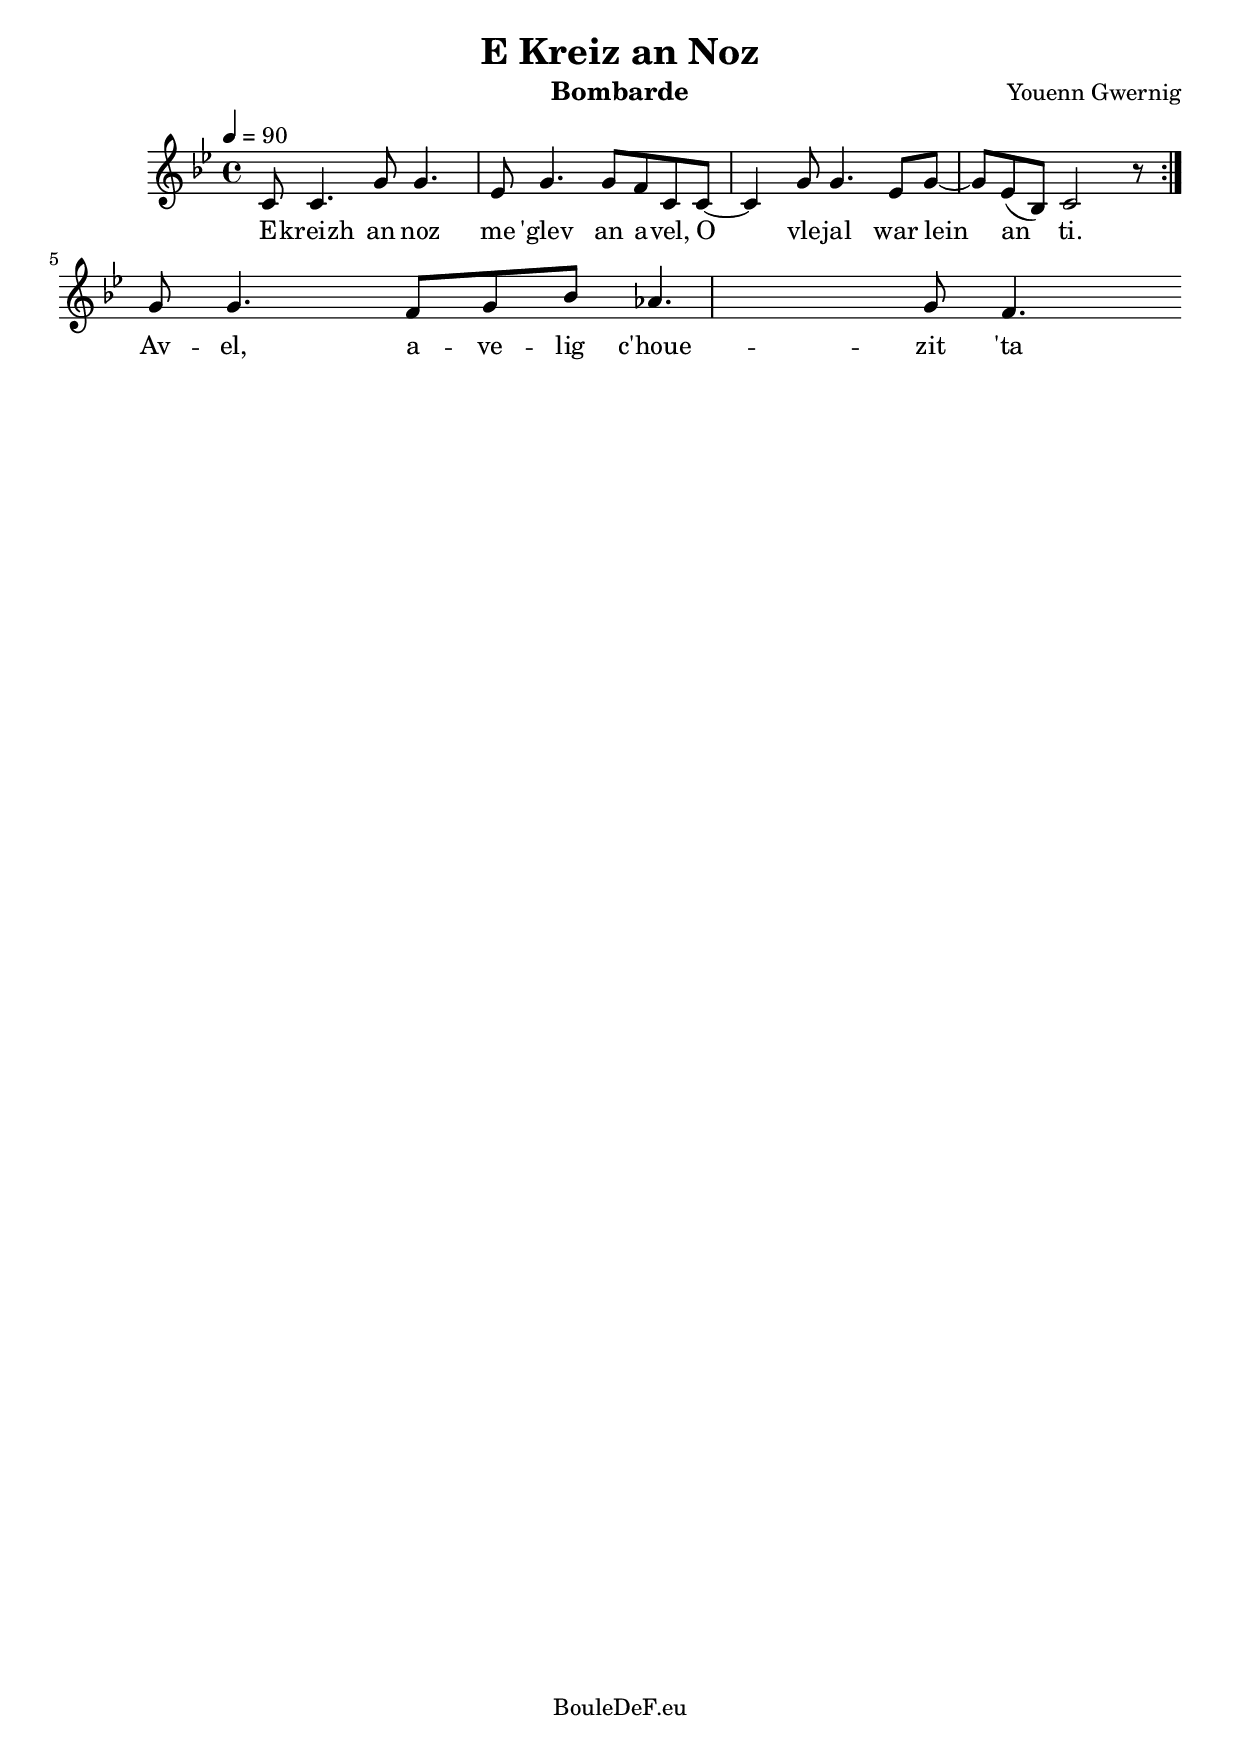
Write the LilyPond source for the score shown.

\version "2.16.2"
\include "italiano.ly"

\header {
	title = "E Kreiz an Noz"
	composer = "Youenn Gwernig"
	instrument = "Bombarde"
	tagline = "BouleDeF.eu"
}

mel = \relative sib {
	\key sib \major
	\time 4/4
	\tempo 4 = 90

	\repeat volta 2 {
		| do8 do4. sol'8 sol4.
		| mib8 sol4. sol8 fa do8 do~
		| do4 sol'8 sol4. mib8 sol8~ 
		| sol8 mib8( sib) do2 r8
		\break
	}
	
	| sol'8 sol4. fa8 sol sib lab4. sol8 fa4.
	
}

\score {
	\new Staff {
		\clef treble
		\mel
	}
	\addlyrics {
		E -- kreizh an noz me 'glev an a -- vel,
		O vle -- jal war lein an ti.
		Av -- el, a -- ve -- lig c'houe -- zit 'ta
		Al lann 'n emgann ha d'an daoulamm
		Kanit buan kan ar frankiz deomp-ni
	}
	\layout {}
	\midi {}
}